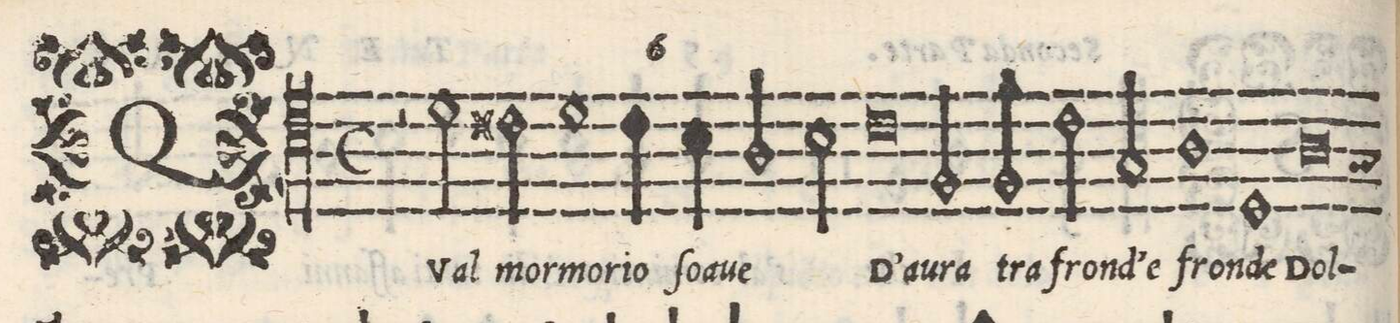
**kern	**text
*I"TENORE	*
*clefC4	*
*k[]	*
*met(C)	*
*M2/1	*
2r	.
2d\	QVal
2c#X\	mor-
1d\	-mo-
=2-	=2-
4cny\	-rio
4B\	ſo-
2A/	-a-
2B\	-ue
=3-	=3-
0c	D'au-
=4-	=4-
2F/	-ra
2F/	tra
2c\	frond'
2G/	e
=5-	=5-
1A	fron-
1D	-de
=6-	=6-
0A	Dolc'
*custos:G	*
=7-	=7-
*-	*-
